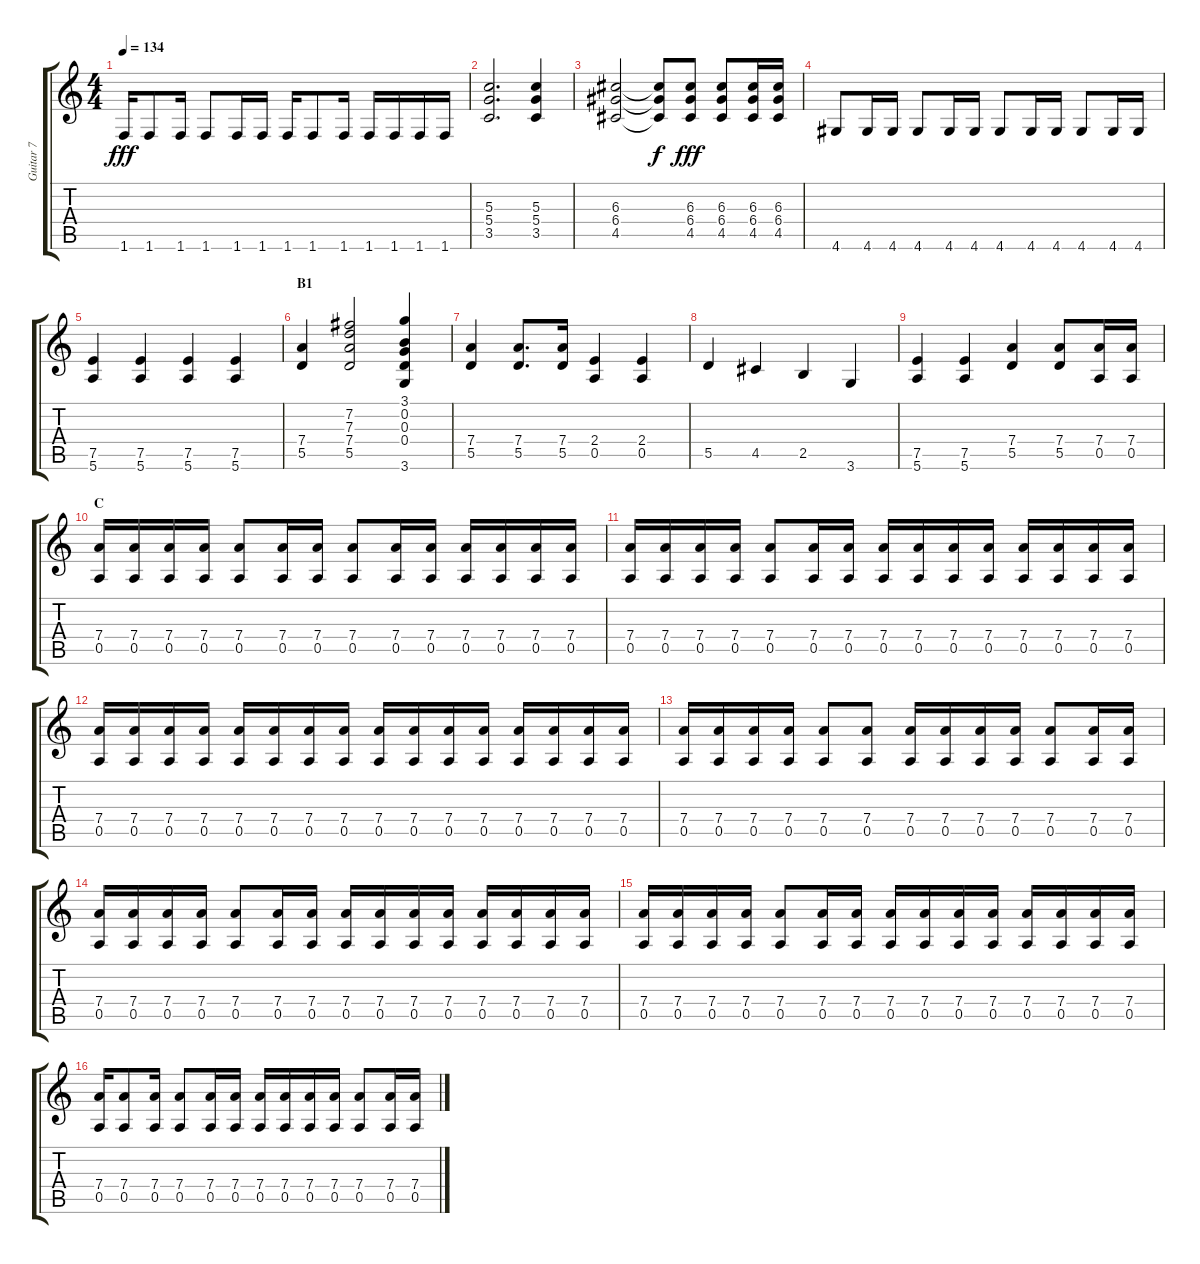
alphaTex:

\track ("Guitar 7" "Guitar 7") {instrument distortionguitar}
\staff {score tabs}
\tuning (E4 B3 G3 D3 A2 E2) {hide}
\ts (4 4)
\tempo 134
\clef g2
\ks c
1.6.16{dy fff} 1.6.8 1.6.16 1.6.8 1.6.16 1.6.16 1.6.16 1.6.8 1.6.16 1.6.16 1.6.16 1.6.16 1.6.16 |
(5.3 5.4 3.5).2{d} (5.3 5.4 3.5).4 |
(6.3 6.4 4.5).2 (6.3{t} 6.4{t} 4.5{t}).8{dy f} (6.3 6.4 4.5).8{dy fff} (6.3 6.4 4.5).8 (6.3 6.4 4.5).16 (6.3 6.4 4.5).16 |
4.6.8 4.6.16 4.6.16 4.6.8 4.6.16 4.6.16 4.6.8 4.6.16 4.6.16 4.6.8 4.6.16 4.6.16 |
(7.5 5.6).4 (7.5 5.6).4 (7.5 5.6).4 (7.5 5.6).4 |
\section ("" "B1")
(7.4 5.5).4 (7.2 7.3 7.4 5.5).2 (3.1 0.2 0.3 0.4 3.6).4 |
(7.4 5.5).4 (7.4 5.5).8{d} (7.4 5.5).16 (2.4 0.5).4 (2.4 0.5).4 |
5.5.4 4.5.4 2.5.4 3.6.4 |
(7.5 5.6).4 (7.5 5.6).4 (7.4 5.5).4 (7.4 5.5).8 (7.4 0.5).16 (7.4 0.5).16 |
\section ("" "C")
(7.4 0.5).16 (7.4 0.5).16 (7.4 0.5).16 (7.4 0.5).16 (7.4 0.5).8 (7.4 0.5).16 (7.4 0.5).16 (7.4 0.5).8 (7.4 0.5).16 (7.4 0.5).16 (7.4 0.5).16 (7.4 0.5).16 (7.4 0.5).16 (7.4 0.5).16 |
(7.4 0.5).16 (7.4 0.5).16 (7.4 0.5).16 (7.4 0.5).16 (7.4 0.5).8 (7.4 0.5).16 (7.4 0.5).16 (7.4 0.5).16 (7.4 0.5).16 (7.4 0.5).16 (7.4 0.5).16 (7.4 0.5).16 (7.4 0.5).16 (7.4 0.5).16 (7.4 0.5).16 |
(7.4 0.5).16 (7.4 0.5).16 (7.4 0.5).16 (7.4 0.5).16 (7.4 0.5).16 (7.4 0.5).16 (7.4 0.5).16 (7.4 0.5).16 (7.4 0.5).16 (7.4 0.5).16 (7.4 0.5).16 (7.4 0.5).16 (7.4 0.5).16 (7.4 0.5).16 (7.4 0.5).16 (7.4 0.5).16 |
(7.4 0.5).16 (7.4 0.5).16 (7.4 0.5).16 (7.4 0.5).16 (7.4 0.5).8 (7.4 0.5).8 (7.4 0.5).16 (7.4 0.5).16 (7.4 0.5).16 (7.4 0.5).16 (7.4 0.5).8 (7.4 0.5).16 (7.4 0.5).16 |
(7.4 0.5).16 (7.4 0.5).16 (7.4 0.5).16 (7.4 0.5).16 (7.4 0.5).8 (7.4 0.5).16 (7.4 0.5).16 (7.4 0.5).16 (7.4 0.5).16 (7.4 0.5).16 (7.4 0.5).16 (7.4 0.5).16 (7.4 0.5).16 (7.4 0.5).16 (7.4 0.5).16 |
(7.4 0.5).16 (7.4 0.5).16 (7.4 0.5).16 (7.4 0.5).16 (7.4 0.5).8 (7.4 0.5).16 (7.4 0.5).16 (7.4 0.5).16 (7.4 0.5).16 (7.4 0.5).16 (7.4 0.5).16 (7.4 0.5).16 (7.4 0.5).16 (7.4 0.5).16 (7.4 0.5).16 |
(7.4 0.5).16 (7.4 0.5).8 (7.4 0.5).16 (7.4 0.5).8 (7.4 0.5).16 (7.4 0.5).16 (7.4 0.5).16 (7.4 0.5).16 (7.4 0.5).16 (7.4 0.5).16 (7.4 0.5).8 (7.4 0.5).16 (7.4 0.5).16
